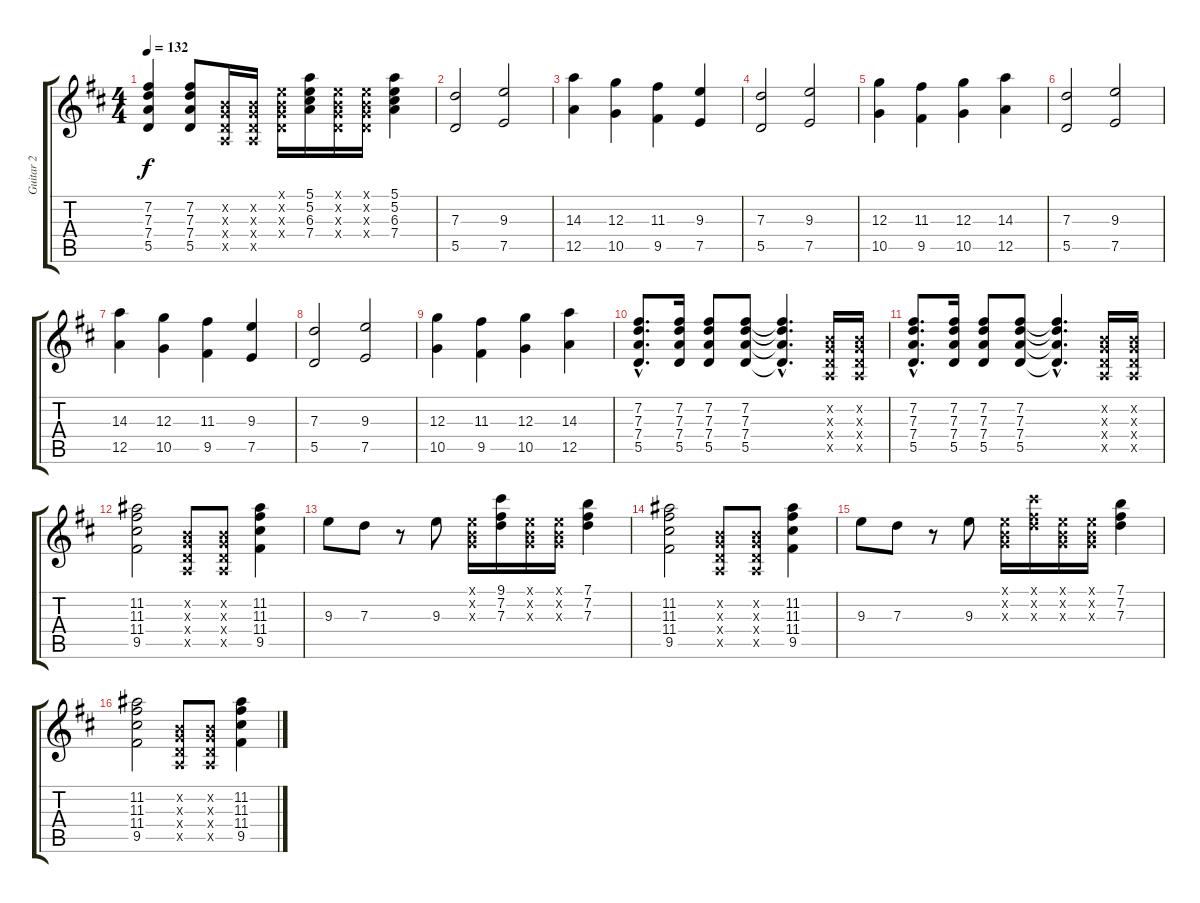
\track ("Guitar 2" "Guitar 2") {instrument distortionguitar}
\staff {score tabs}
\tuning (E4 B3 G3 D3 A2 E2) {hide}
\ts (4 4)
\tempo 132
\clef g2
\ks d
(7.2 7.3 7.4 5.5).4{dy f} (7.2 7.3 7.4 5.5).8 (0.2{x} 0.3{x} 0.4{x} 0.5{x}).16 (0.2{x} 0.3{x} 0.4{x} 0.5{x}).16 (0.1{x} 0.2{x} 0.3{x} 0.4{x}).16 (5.1 5.2 6.3 7.4).16 (0.1{x} 0.2{x} 0.3{x} 0.4{x}).16 (0.1{x} 0.2{x} 0.3{x} 0.4{x}).16 (5.1 5.2 6.3 7.4).4 |
(7.3 5.5).2 (9.3 7.5).2 |
(14.3 12.5).4 (12.3 10.5).4 (11.3 9.5).4 (9.3 7.5).4 |
(7.3 5.5).2 (9.3 7.5).2 |
(12.3 10.5).4 (11.3 9.5).4 (12.3 10.5).4 (14.3 12.5).4 |
(7.3 5.5).2 (9.3 7.5).2 |
(14.3 12.5).4 (12.3 10.5).4 (11.3 9.5).4 (9.3 7.5).4 |
(7.3 5.5).2 (9.3 7.5).2 |
(12.3 10.5).4 (11.3 9.5).4 (12.3 10.5).4 (14.3 12.5).4 |
(7.2{hac} 7.3{hac} 7.4{hac} 5.5{hac}).8{d} (7.2 7.3 7.4 5.5).16 (7.2 7.3 7.4 5.5).8 (7.2 7.3 7.4 5.5).8 (7.2{hac t} 7.3{hac t} 7.4{hac t} 5.5{hac t}).4{d} (0.2{x} 0.3{x} 0.4{x} 0.5{x}).16 (0.2{x} 0.3{x} 0.4{x} 0.5{x}).16 |
(7.2{hac} 7.3{hac} 7.4{hac} 5.5{hac}).8{d} (7.2 7.3 7.4 5.5).16 (7.2 7.3 7.4 5.5).8 (7.2 7.3 7.4 5.5).8 (7.2{hac t} 7.3{hac t} 7.4{hac t} 5.5{hac t}).4{d} (0.2{x} 0.3{x} 0.4{x} 0.5{x}).16 (0.2{x} 0.3{x} 0.4{x} 0.5{x}).16 |
(11.2 11.3 11.4 9.5).2 (0.2{x} 0.3{x} 0.4{x} 0.5{x}).8 (0.2{x} 0.3{x} 0.4{x} 0.5{x}).8 (11.2 11.3 11.4 9.5).4 |
9.3.8 7.3.8 r.8 9.3.8 (0.1{x} 0.2{x} 0.3{x}).16 (9.1 7.2 7.3).16 (0.1{x} 0.2{x} 0.3{x}).16 (0.1{x} 0.2{x} 0.3{x}).16 (7.1 7.2 7.3).4 |
(11.2 11.3 11.4 9.5).2 (0.2{x} 0.3{x} 0.4{x} 0.5{x}).8 (0.2{x} 0.3{x} 0.4{x} 0.5{x}).8 (11.2 11.3 11.4 9.5).4 |
9.3.8 7.3.8 r.8 9.3.8 (0.1{x} 0.2{x} 0.3{x}).16 (9.1{x} 7.2{x} 7.3{x}).16 (0.1{x} 0.2{x} 0.3{x}).16 (0.1{x} 0.2{x} 0.3{x}).16 (7.1 7.2 7.3).4 |
(11.2 11.3 11.4 9.5).2 (0.2{x} 0.3{x} 0.4{x} 0.5{x}).8 (0.2{x} 0.3{x} 0.4{x} 0.5{x}).8 (11.2 11.3 11.4 9.5).4
